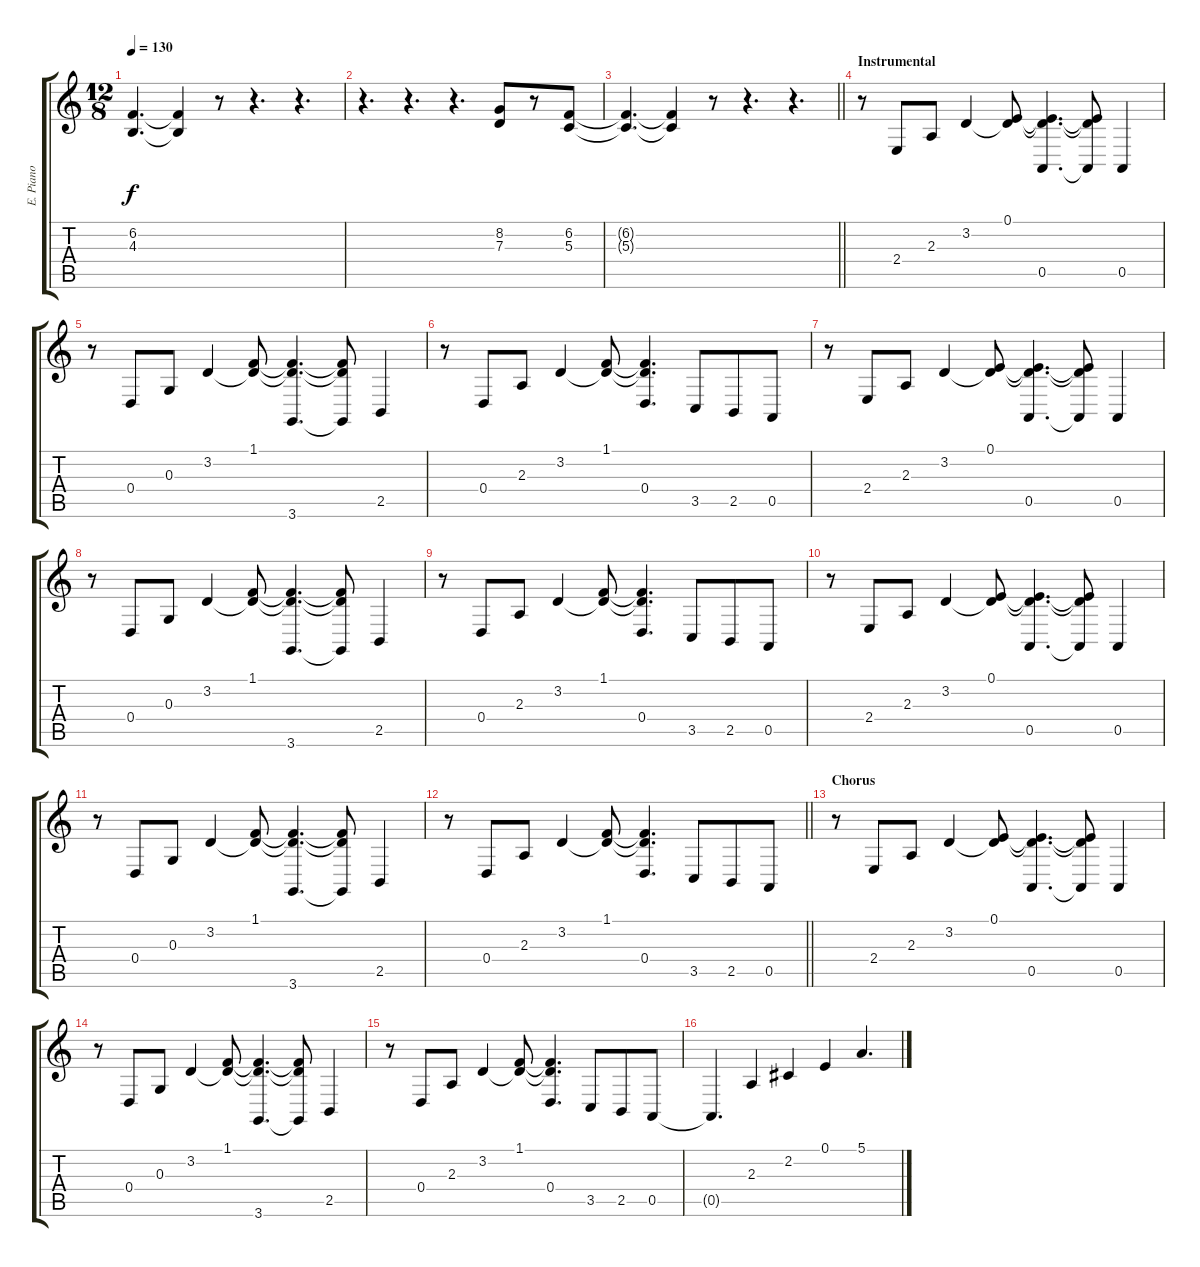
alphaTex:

\track ("E. Piano" "E. Piano") {instrument electricpiano1}
\staff {score tabs}
\tuning (E4 B3 G3 D3 A2 E2) {hide}
\ts (12 8)
\tempo 130
\clef g2
\ks c
(6.2{t} 4.3{t}).4{d dy f} (6.2{t} 4.3{t}).4 r.8 r.4{d} r.4{d} |
r.4{d} r.4{d} r.4{d} (8.2 7.3).8 r.8 (6.2 5.3).8 |
\barLineRight lightlight
(6.2{t} 5.3{t}).4{d} (6.2{t} 5.3{t}).4 r.8 r.4{d} r.4{d} |
\section ("" "Instrumental")
r.8 2.4.8 2.3.8 3.2.4 (0.1 3.2{t}).8 (0.1{t} 3.2{t} 0.5).4{d} (0.1{t} 3.2{t} 0.5{t}).8 0.5.4 |
r.8 0.4.8 0.3.8 3.2.4 (1.1 3.2{t}).8 (1.1{t} 3.2{t} 3.6).4{d} (1.1{t} 3.2{t} 3.6{t}).8 2.5.4 |
r.8 0.4.8 2.3.8 3.2.4 (1.1 3.2{t}).8 (1.1{t} 3.2{t} 0.4).4{d} 3.5.8 2.5.8 0.5.8 |
r.8 2.4.8 2.3.8 3.2.4 (0.1 3.2{t}).8 (0.1{t} 3.2{t} 0.5).4{d} (0.1{t} 3.2{t} 0.5{t}).8 0.5.4 |
r.8 0.4.8 0.3.8 3.2.4 (1.1 3.2{t}).8 (1.1{t} 3.2{t} 3.6).4{d} (1.1{t} 3.2{t} 3.6{t}).8 2.5.4 |
r.8 0.4.8 2.3.8 3.2.4 (1.1 3.2{t}).8 (1.1{t} 3.2{t} 0.4).4{d} 3.5.8 2.5.8 0.5.8 |
r.8 2.4.8 2.3.8 3.2.4 (0.1 3.2{t}).8 (0.1{t} 3.2{t} 0.5).4{d} (0.1{t} 3.2{t} 0.5{t}).8 0.5.4 |
r.8 0.4.8 0.3.8 3.2.4 (1.1 3.2{t}).8 (1.1{t} 3.2{t} 3.6).4{d} (1.1{t} 3.2{t} 3.6{t}).8 2.5.4 |
\barLineRight lightlight
r.8 0.4.8 2.3.8 3.2.4 (1.1 3.2{t}).8 (1.1{t} 3.2{t} 0.4).4{d} 3.5.8 2.5.8 0.5.8 |
\section ("" "Chorus")
r.8 2.4.8 2.3.8 3.2.4 (0.1 3.2{t}).8 (0.1{t} 3.2{t} 0.5).4{d} (0.1{t} 3.2{t} 0.5{t}).8 0.5.4 |
r.8 0.4.8 0.3.8 3.2.4 (1.1 3.2{t}).8 (1.1{t} 3.2{t} 3.6).4{d} (1.1{t} 3.2{t} 3.6{t}).8 2.5.4 |
r.8 0.4.8 2.3.8 3.2.4 (1.1 3.2{t}).8 (1.1{t} 3.2{t} 0.4).4{d} 3.5.8 2.5.8 0.5.8 |
0.5{t}.4{d} 2.3.4 2.2.4 0.1.4 5.1.4{d}
